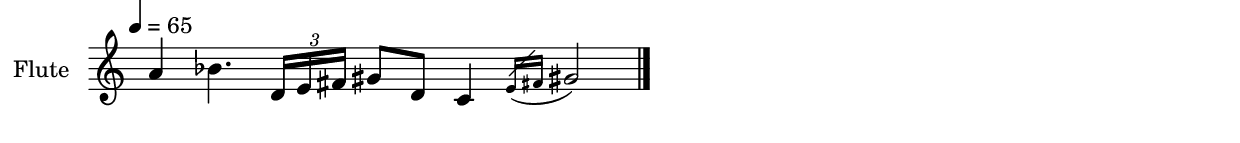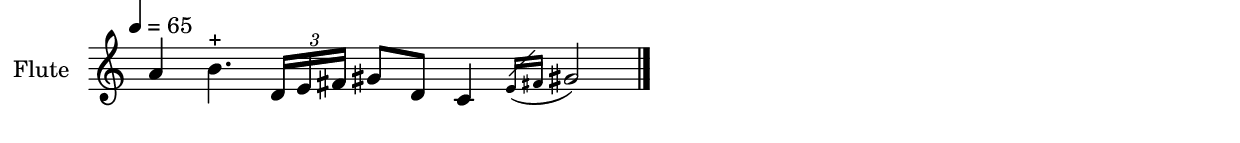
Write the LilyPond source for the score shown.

\version "2.18.2"

%{
BAHPM
Bateria de Avaliação da Habilidade de Percepção Musical
Item: 14_escala
Igual ou diferente: diferente
%}

%%% INFORMACOES PRE-MUSICA %%%

%%%%%%%%%%%%%
% SUBITEM A %
%%%%%%%%%%%%%


% Inserir nome do instrumento, andamento, compasso, clave

instrumentoNomeItemA = \set Staff.instrumentName = "Flute"
andamentoItemA = \tempo 4 = 65
compassoItemA = \time 7/4
clefItemA = \clef treble
keyItemA = \key c \major

%%%%%%%%%%%%%
% SUBITEM B %
%%%%%%%%%%%%%

instrumentoNomeItemB = \instrumentoNomeItemA
andamentoItemB = \andamentoItemA
compassoItemB = \compassoItemA
clefItemB = \clefItemA
keyItemB = \keyItemA

%%%%%%%%%%
% MUSICA %
%%%%%%%%%%

\version "2.18.2"

slash =
#(define-music-function (parser location ang stem-fraction protrusion)
   (number? number? number?)
   (remove-grace-property 'Voice 'Stem 'direction) ; necessary?
   #{
     \once \override Stem #'stencil =
     #(lambda (grob)
       (let* ((X-parent (ly:grob-parent grob X))
              (is-rest? (ly:grob? (ly:grob-object X-parent 'rest))))
         (if is-rest?
             empty-stencil
             (let* ((ang (degrees->radians ang))
                    ; We need the beam and its slope so that slash will
                    ; extend uniformly past the stem and the beam
                    (beam (ly:grob-object grob 'beam))
                    (beam-X-pos (ly:grob-property beam 'X-positions))
                    (beam-Y-pos (ly:grob-property beam 'positions))
                    (beam-slope (/ (- (cdr beam-Y-pos) (car beam-Y-pos))
                                   (- (cdr beam-X-pos) (car beam-X-pos))))
                    (beam-angle (atan beam-slope))
                    (stem-Y-ext (ly:grob-extent grob grob Y))
                    ; Stem.length is expressed in half staff-spaces
                    (stem-length (/ (ly:grob-property grob 'length) 2.0))
                    (dir (ly:grob-property grob 'direction))
                    ; if stem points up. car represents segment of stem
                    ; closest to notehead; if down, cdr does
                    (stem-ref (if (= dir 1) (car stem-Y-ext) (cdr stem-Y-ext)))
                    (stem-segment (* stem-length stem-fraction))
                    ; Where does slash cross the stem?
                    (slash-stem-Y (+ stem-ref (* dir stem-segment)))
                    ; These are values for the portion of the slash that
                    ; intersects the beamed group.
                    (dx (/ (- stem-length stem-segment)
                           (- (tan ang) (* dir beam-slope))))
                    (dy (* (tan ang) dx))
                    ; Now, we add in the wings
                    (protrusion-dx (* (cos ang) protrusion))
                    (protrusion-dy (* (sin ang) protrusion))
                    (x1 (- protrusion-dx))
                    (y1 (- slash-stem-Y (* dir protrusion-dy)))
                    (x2 (+ dx protrusion-dx))
                    (y2 (+ slash-stem-Y
                           (* dir (+ dy protrusion-dy))))
                    (th (ly:staff-symbol-line-thickness grob))
                    (stil (ly:stem::print grob)))

              (ly:stencil-add
                stil
                (make-line-stencil th x1 y1 x2 y2))))))
   #})


musica = \relative c'' {
  \override Staff.TimeSignature #'stencil = ##f
  a4
 \tag #'itemA { bes4. }
 \tag #'itemB { b4.-+ }
 \tuplet 3/2 { d,16 e fis } gis8 d
 c4 \appoggiatura { \slash 45 0.6 0.8 e16 fis! } gis!2
 \bar "|."
}

%%% Configuração de layout %%%

\include "lilypond-book-preamble.ly"

% desmarcar os itens abaixo para regular alinhamento de itens

\paper {
 ragged-right = ##f 
 line-width = 110\mm
}

%%% CONTEXTOS PARA CADA SUBITEM %%%

itemA = \score {
  \new Staff <<
    \instrumentoNomeItemA
    \andamentoItemA
    \compassoItemA
    \clefItemA
    \keyItemA
    \new Voice { 
      \keepWithTag #'itemA \musica
    }
  >>
}

itemB = \score {
  \new Staff <<
    \instrumentoNomeItemB
    \andamentoItemB
    \compassoItemB
    \clefItemB
    \keyItemB
    \new Voice { 
      \keepWithTag #'itemB \musica
    }
  >>
}



\itemA

% Desmarcar para incluir o subitem B

\itemB